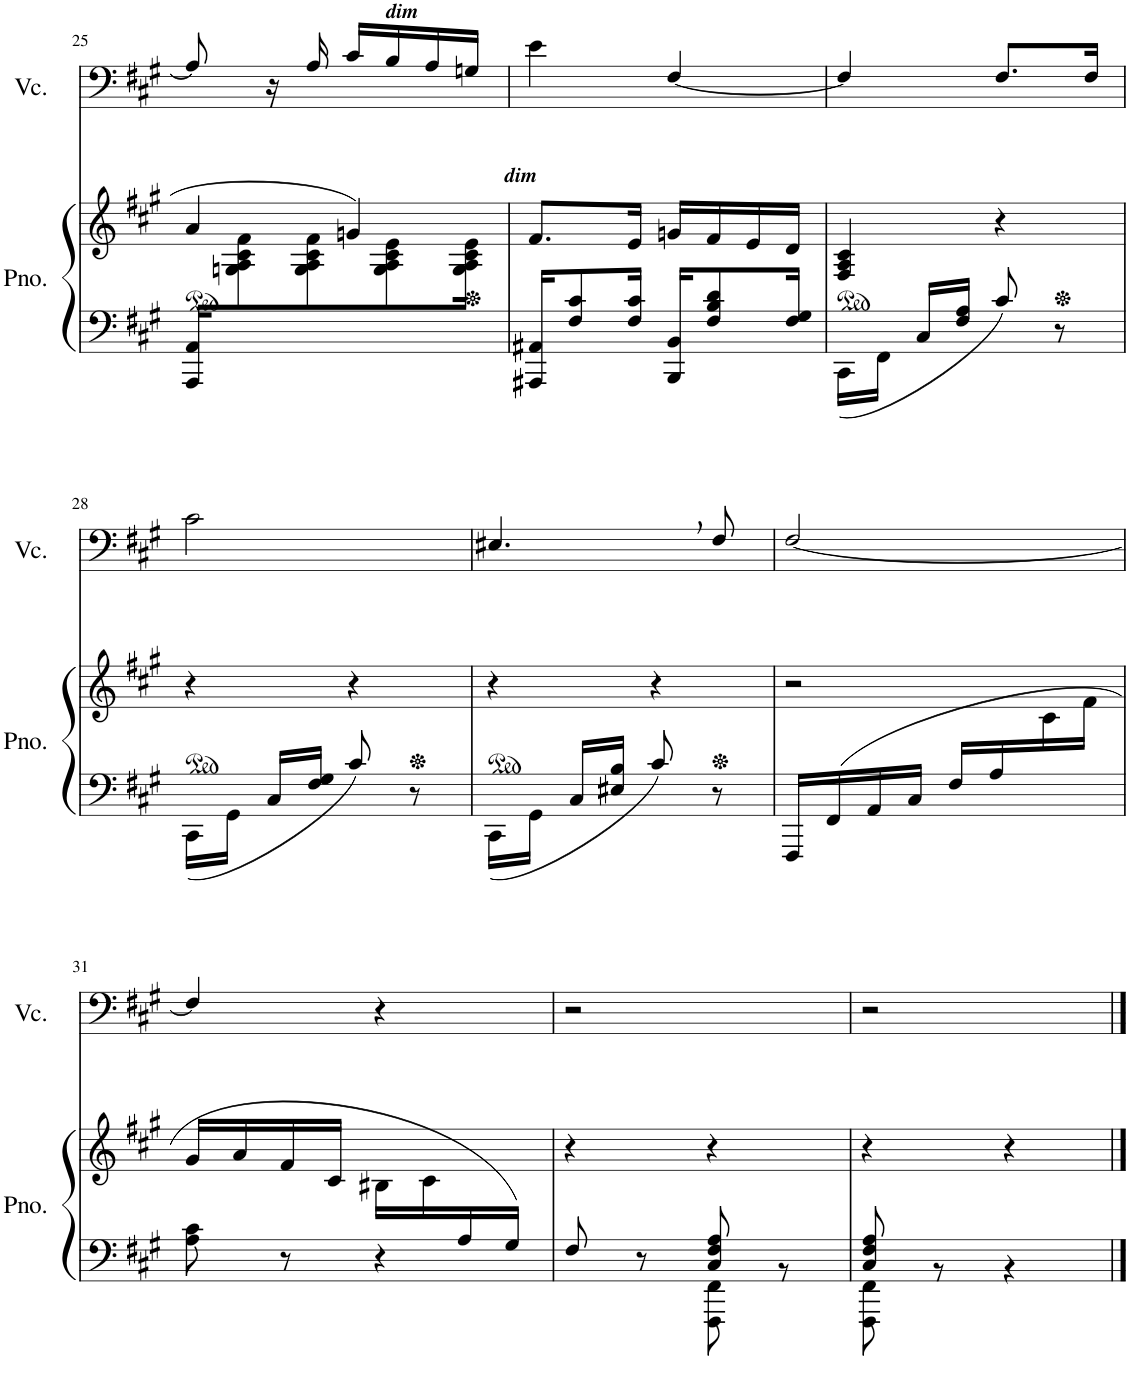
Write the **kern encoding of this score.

**kern	**kern	**kern
*part2	*part2	*part1
*staff3	*staff2	*staff1
*I"Piano	*	*I"Cello
*I'Pno.	*	*
!!LO:PB:g=z
*clefF4	*clefG2	*clefF4
*k[f#c#g#]	*k[f#c#g#]	*k[f#c#g#]
*A:	*A:	*A:
*M2/4	*M2/4	*M2/4
=25	=25	=25
*	*^	*
16AAA/ 16AA/KL	4a/	16ryy	8A/]
4..ryy	.	8Gn\ 8A\ 8c#\ 8f#\	.
.	.	.	16r
.	.	8G\ 8A\ 8c#\ 8f#\	16A/
.	4gn/	.	16c#/LL
!	!	!	!LO:TX:a:Bi:t=dim
.	.	8G\ 8A\ 8c#\ 8e\	16B/
.	.	.	16A/
.	.	16G\ 16A\ 16c#\ 16e\Jk	16Gn/JJ
!	!	!LO:TX:a:Bi:t=dim	!
*	*v	*v	*
=26	=26	=26
16AAA#X/ 16AA#X/KL	8.f#/L	4e\
8F#/ 8c#/	.	.
16F#/ 16c#/Jk	16e/Jk	.
16BBB/ 16BB/KL	16gn/LL	[4F#/
8F#/ 8B/ 8d/	16f#/	.
.	16e/	.
16F#/ 16G#/Jk	16d/JJ	.
=27	=27	=27
16CC#\LL	4F#/ 4A/ 4c#/	4F#/]
16FF#\JJ	.	.
16C#/LL	.	.
16F#/ 16A/JJ	.	.
8c#/	4r	8.F#/L
8r	.	.
.	.	16F#/Jk
!!LO:LB:g=z
=28	=28	=28
16CC#\LL	4r	2c#\
16GG#\JJ	.	.
16C#/LL	.	.
16F#/ 16G#/JJ	.	.
8c#/	4r	.
8r	.	.
=29	=29	=29
16CC#\LL	4r	4.E#X,/
16GG#\JJ	.	.
16C#/LL	.	.
16E#X/ 16B/JJ	.	.
8c#/	4r	.
8r	.	8F#/
=30	=30	=30
*	*^	*
16FFF#/LL	2r	4.ryy	[2F#/
16FF#/	.	.	.
16AA/	.	.	.
16C#/JJ	.	.	.
16F#/LL	.	.	.
16A/	.	.	.
8ryy	.	16c#\	.
.	.	16f#\JJ	.
*	*v	*v	*
!!LO:LB:g=z
=31	=31	=31
*^	*	*
4.ryy	8A\ 8c#\	16g#/LL	4F#/]
.	.	16a/	.
.	8r	16f#/	.
.	.	16c#/JJ	.
.	4r	16B#X\LL	4r
.	.	16c#\	.
16A/	.	8ryy	.
16G#/JJ	.	.	.
=32	=32	=32	=32
8F#/	4ryy	4r	2r
8r	.	.	.
8C#/ 8F#/ 8A/	8FFF#\ 8FF#\	4r	.
8ryy	8r	.	.
=33	=33	=33	=33
8C#/ 8F#/ 8A/	8FFF#\ 8FF#\	4r	2r
4.ryy	8r	.	.
.	4r	4r	.
*v	*v	*	*
==	==	==
*-	*-	*-
